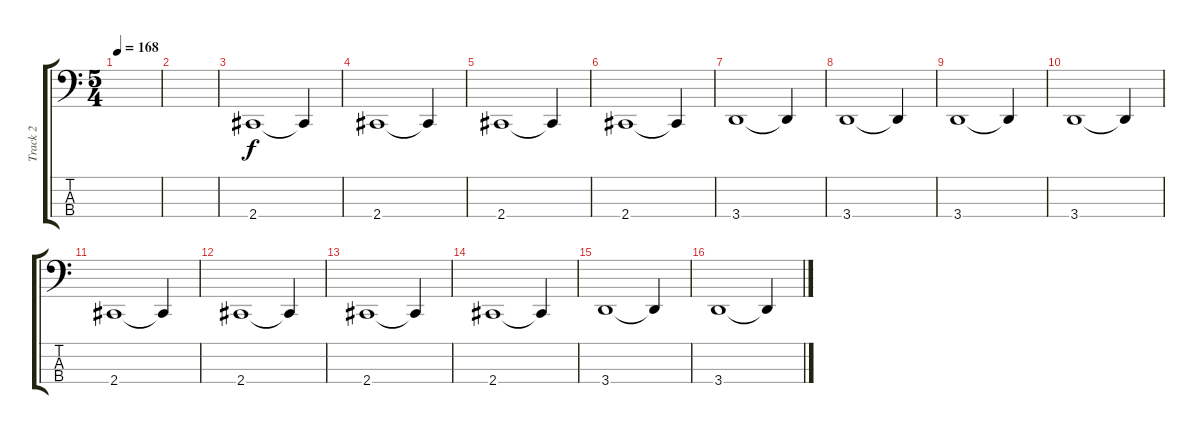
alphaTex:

\track ("Track 2" "Track 2") {instrument electricbassfinger}
\staff {score tabs}
\tuning (E2 B1 Gb1 B0) {hide}
\ts (5 4)
\tempo 168
\clef f4
\ks c
|
|
2.4.1 2.4{t}.4 |
2.4.1 2.4{t}.4 |
2.4.1 2.4{t}.4 |
2.4.1 2.4{t}.4 |
3.4.1 3.4{t}.4 |
3.4.1 3.4{t}.4 |
3.4.1 3.4{t}.4 |
3.4.1 3.4{t}.4 |
2.4.1 2.4{t}.4 |
2.4.1 2.4{t}.4 |
2.4.1 2.4{t}.4 |
2.4.1 2.4{t}.4 |
3.4.1 3.4{t}.4 |
3.4.1 3.4{t}.4
